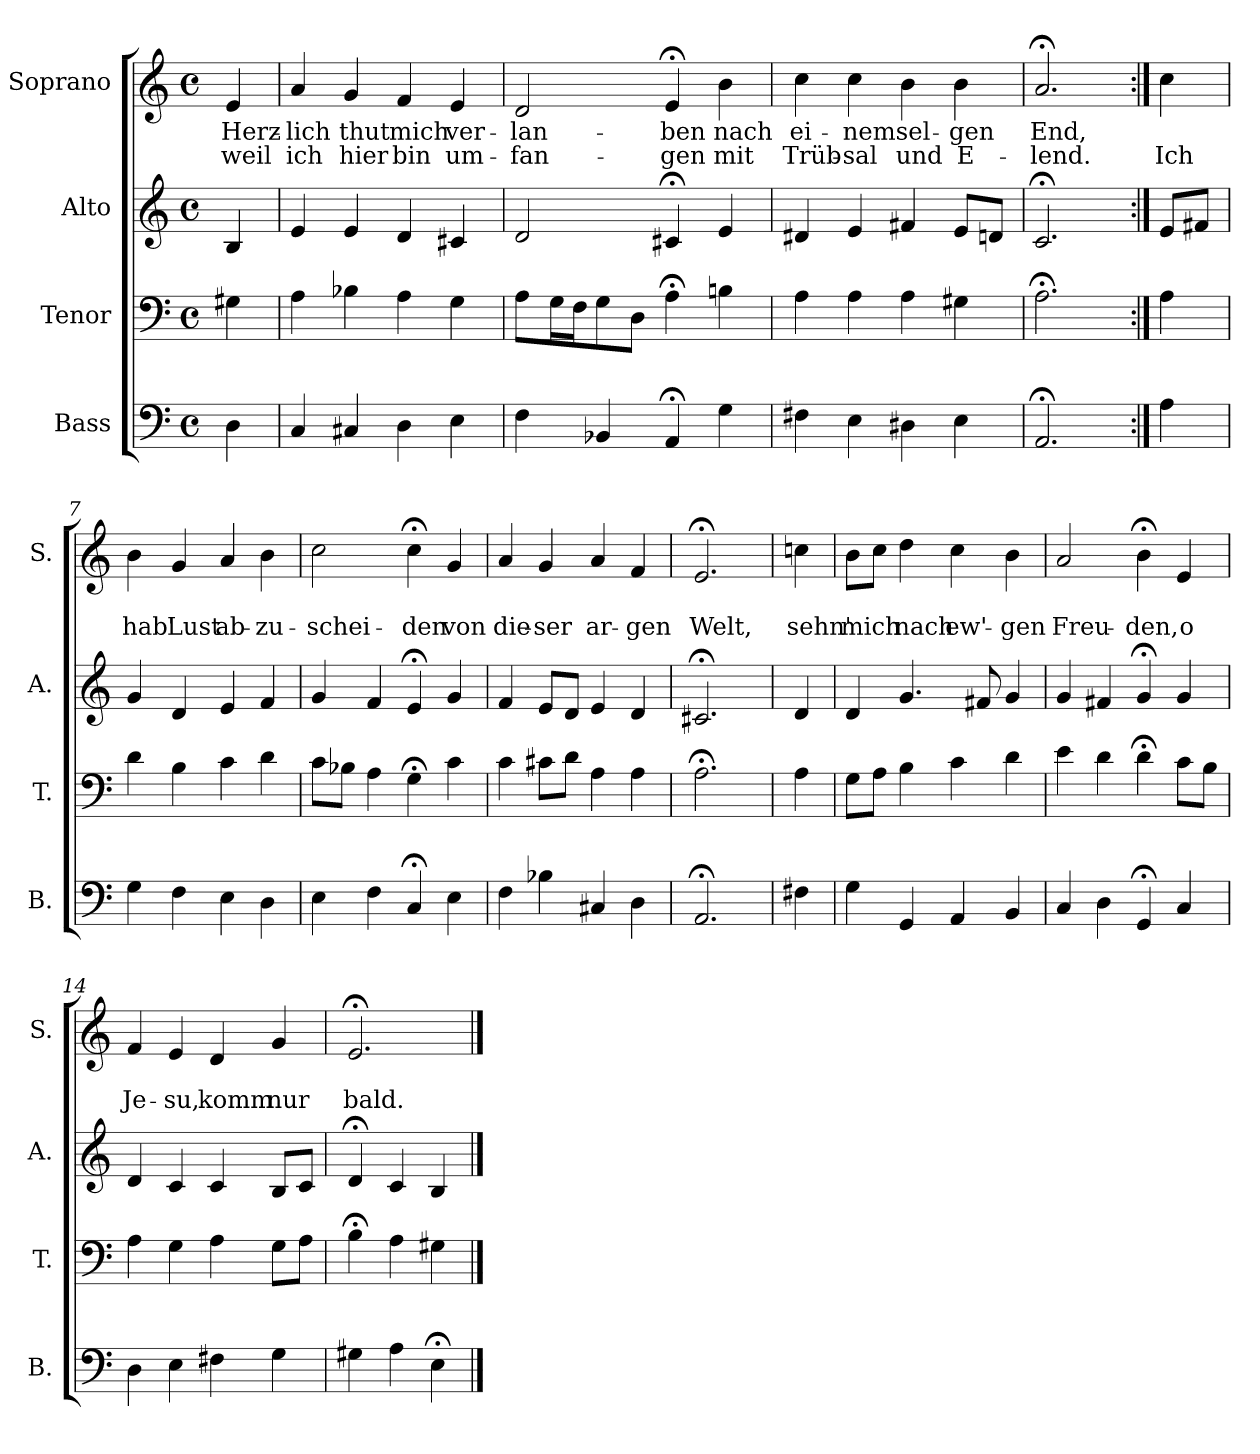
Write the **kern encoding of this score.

**kern	**kern	**kern	**kern	**text	**text
*part4	*part3	*part2	*part1	*part1	*part1
*staff4	*staff3	*staff2	*staff1	*staff1	*staff1
*I"Bass	*I"Tenor	*I"Alto	*I"Soprano	*	*
*I'B.	*I'T.	*I'A.	*I'S.	*	*
*clefF4	*clefF4	*clefG2	*clefG2	*	*
*k[]	*k[]	*k[]	*k[]	*	*
*M4/4	*M4/4	*M4/4	*M4/4	*	*
*met(c)	*met(c)	*met(c)	*met(c)	*	*
=1	=1	=1	=1	=1	=1
!	!	!	!	!LO:LY:b	!LO:LY:b
4D\	4G#X\	4B/	4e/	Herz-	weil
=2	=2	=2	=2	=2	=2
!	!	!	!	!LO:LY:b	!LO:LY:b
4C/	4A\	4e/	4a/	-lich	ich
!	!	!	!	!LO:LY:b	!LO:LY:b
4C#X/	4B-X\	4e/	4g/	thut	hier
!	!	!	!	!LO:LY:b	!LO:LY:b
4D\	4A\	4d/	4f/	mich	bin
!	!	!	!	!LO:LY:b	!LO:LY:b
4E\	4G\	4c#X/	4e/	ver-	um-
=3	=3	=3	=3	=3	=3
!	!	!	!	!LO:LY:b	!LO:LY:b
4F\	8A\L	2d/	2d/	-lan-	-fan-
.	16G\L	.	.	.	.
.	16F\J	.	.	.	.
4BB-X/	8G\	.	.	.	.
.	8D\J	.	.	.	.
!	!	!	!	!LO:LY:b	!LO:LY:b
4AA;</	4A;<\	4c#X;</	4e;</	-ben	-gen
!	!	!	!	!LO:LY:b	!LO:LY:b
4G\	4Bn\	4e/	4b\	nach	mit
=4	=4	=4	=4	=4	=4
!	!	!	!	!LO:LY:b	!LO:LY:b
4F#X\	4A\	4d#X/	4cc\	ei-	Trüb-
!	!	!	!	!LO:LY:b	!LO:LY:b
4E\	4A\	4e/	4cc\	-nem	-sal
!	!	!	!	!LO:LY:b	!LO:LY:b
4D#X\	4A\	4f#X/	4b\	sel-	und
!	!	!	!	!LO:LY:b	!LO:LY:b
4E\	4G#X\	8e/L	4b\	-gen	E-
.	.	8dn/J	.	.	.
=5	=5	=5	=5	=5	=5
!	!	!	!	!LO:LY:b	!LO:LY:b
2.AA;</	2.A;<\	2.c;</	2.a;</	End,	-lend.
!!LO:LB:g=z
=6:|!	=6:|!	=6:|!	=6:|!	=6:|!	=6:|!
!	!	!	!	!	!LO:LY:b
4A\	4A\	8e/L	4cc\	.	Ich
.	.	8f#X/J	.	.	.
=7	=7	=7	=7	=7	=7
!	!	!	!	!	!LO:LY:b
4G\	4d\	4g/	4b\	.	hab'
!	!	!	!	!	!LO:LY:b
4F\	4B\	4d/	4g/	.	Lust
!	!	!	!	!	!LO:LY:b
4E\	4c\	4e/	4a/	.	ab-
!	!	!	!	!	!LO:LY:b
4D\	4d\	4f/	4b\	.	-zu-
=8	=8	=8	=8	=8	=8
!	!	!	!	!	!LO:LY:b
4E\	8c\L	4g/	2cc\	.	-schei-
.	8B-X\J	.	.	.	.
4F\	4A\	4f/	.	.	.
!	!	!	!	!	!LO:LY:b
4C;</	4G;<\	4e;</	4cc;<\	.	-den
!	!	!	!	!	!LO:LY:b
4E\	4c\	4g/	4g/	.	von
=9	=9	=9	=9	=9	=9
!	!	!	!	!	!LO:LY:b
4F\	4c\	4f/	4a/	.	die-
!	!	!	!	!	!LO:LY:b
4B-X\	8c#X\L	8e/L	4g/	.	-ser
.	8d\J	8d/J	.	.	.
!	!	!	!	!	!LO:LY:b
4C#X/	4A\	4e/	4a/	.	ar-
!	!	!	!	!	!LO:LY:b
4D\	4A\	4d/	4f/	.	-gen
=10	=10	=10	=10	=10	=10
!	!	!	!	!	!LO:LY:b
2.AA;</	2.A;<\	2.c#X;</	2.e;</	.	Welt,
!!LO:PB:g=z
=11	=11	=11	=11	=11	=11
!	!	!	!	!	!LO:LY:b
4F#X\	4A\	4d/	4ccn\	.	sehn'
=12	=12	=12	=12	=12	=12
!	!	!	!	!	!LO:LY:b
4G\	8G\L	4d/	8b\L	.	mich
.	8A\J	.	8cc\J	.	.
!	!	!	!	!	!LO:LY:b
4GG/	4B\	4.g/	4dd\	.	nach
!	!	!	!	!	!LO:LY:b
4AA/	4c\	.	4cc\	.	ew'-
.	.	8f#X/	.	.	.
!	!	!	!	!	!LO:LY:b
4BB/	4d\	4g/	4b\	.	-gen
=13	=13	=13	=13	=13	=13
!	!	!	!	!	!LO:LY:b
4C/	4e\	4g/	2a/	.	Freu-
4D\	4d\	4f#X/	.	.	.
!	!	!	!	!	!LO:LY:b
4GG;</	4d;<\	4g;</	4b;<\	.	-den,
!	!	!	!	!	!LO:LY:b
4C/	8c\L	4g/	4e/	.	o
.	8B\J	.	.	.	.
=14	=14	=14	=14	=14	=14
!	!	!	!	!	!LO:LY:b
4D\	4A\	4d/	4f/	.	Je-
!	!	!	!	!	!LO:LY:b
4E\	4G\	4c/	4e/	.	-su,
!	!	!	!	!	!LO:LY:b
4F#X\	4A\	4c/	4d/	.	komm
!	!	!	!	!	!LO:LY:b
4G\	8G\L	8B/L	4g/	.	nur
.	8A\J	8c/J	.	.	.
=15	=15	=15	=15	=15	=15
!	!	!	!	!	!LO:LY:b
4G#X\	4B;<\	4d;</	2.e;</	.	bald.
4A\	4A\	4c/	.	.	.
4E;<\	4G#X\	4B/	.	.	.
==	==	==	==	==	==
*-	*-	*-	*-	*-	*-
